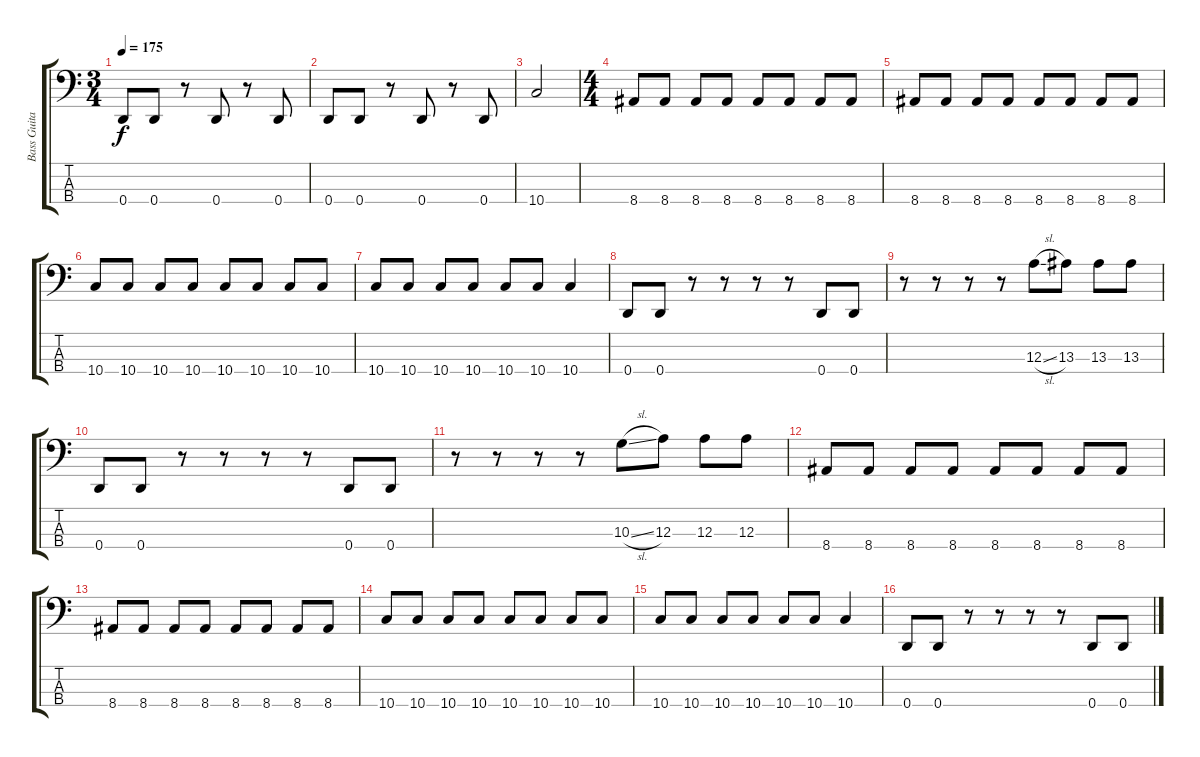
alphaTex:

\track ("Bass Guitar" "Bass Guita") {instrument electricbassfinger}
\staff {score tabs}
\tuning (G2 D2 A1 D1) {hide}
\ts (3 4)
\tempo 175
\clef f4
\ks c
0.4.8{dy f} 0.4.8 r.8 0.4.8 r.8 0.4.8 |
0.4.8 0.4.8 r.8 0.4.8 r.8 0.4.8 |
10.4.2 |
\ts (4 4)
8.4.8 8.4.8 8.4.8 8.4.8 8.4.8 8.4.8 8.4.8 8.4.8 |
8.4.8 8.4.8 8.4.8 8.4.8 8.4.8 8.4.8 8.4.8 8.4.8 |
10.4.8 10.4.8 10.4.8 10.4.8 10.4.8 10.4.8 10.4.8 10.4.8 |
10.4.8 10.4.8 10.4.8 10.4.8 10.4.8 10.4.8 10.4.4 |
0.4.8 0.4.8 r.8 r.8 r.8 r.8 0.4.8 0.4.8 |
r.8 r.8 r.8 r.8 12.3{sl}.8 13.3.8 13.3.8 13.3.8 |
0.4.8 0.4.8 r.8 r.8 r.8 r.8 0.4.8 0.4.8 |
r.8 r.8 r.8 r.8 10.3{sl}.8 12.3.8 12.3.8 12.3.8 |
8.4.8 8.4.8 8.4.8 8.4.8 8.4.8 8.4.8 8.4.8 8.4.8 |
8.4.8 8.4.8 8.4.8 8.4.8 8.4.8 8.4.8 8.4.8 8.4.8 |
10.4.8 10.4.8 10.4.8 10.4.8 10.4.8 10.4.8 10.4.8 10.4.8 |
10.4.8 10.4.8 10.4.8 10.4.8 10.4.8 10.4.8 10.4.4 |
0.4.8 0.4.8 r.8 r.8 r.8 r.8 0.4.8 0.4.8
